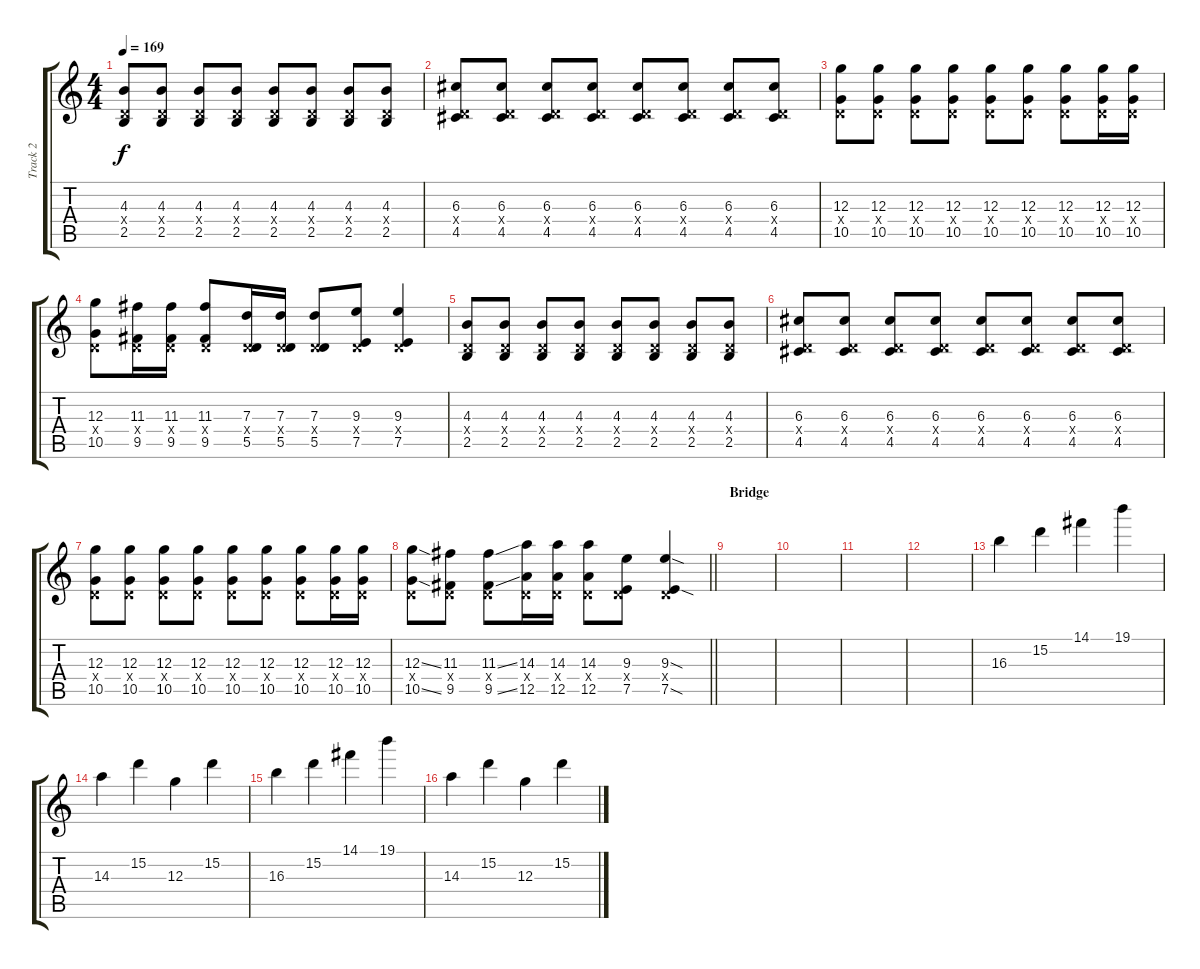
\track ("Track 2" "Track 2") {instrument overdrivenguitar}
\staff {score tabs}
\tuning (E4 B3 G3 D3 A2 E2) {hide}
\ts (4 4)
\tempo 169
\clef g2
\ks c
(4.3 0.4{x} 2.5).8{dy f} (4.3 0.4{x} 2.5).8 (4.3 0.4{x} 2.5).8 (4.3 0.4{x} 2.5).8 (4.3 0.4{x} 2.5).8 (4.3 0.4{x} 2.5).8 (4.3 0.4{x} 2.5).8 (4.3 0.4{x} 2.5).8 |
(6.3 0.4{x} 4.5).8 (6.3 0.4{x} 4.5).8 (6.3 0.4{x} 4.5).8 (6.3 0.4{x} 4.5).8 (6.3 0.4{x} 4.5).8 (6.3 0.4{x} 4.5).8 (6.3 0.4{x} 4.5).8 (6.3 0.4{x} 4.5).8 |
(12.3 0.4{x} 10.5).8 (12.3 0.4{x} 10.5).8 (12.3 0.4{x} 10.5).8 (12.3 0.4{x} 10.5).8 (12.3 0.4{x} 10.5).8 (12.3 0.4{x} 10.5).8 (12.3 0.4{x} 10.5).8 (12.3 0.4{x} 10.5).16 (12.3 0.4{x} 10.5).16 |
(12.3 0.4{x} 10.5).8 (11.3 0.4{x} 9.5).16 (11.3 0.4{x} 9.5).16 (11.3 0.4{x} 9.5).8 (7.3 0.4{x} 5.5).16 (7.3 0.4{x} 5.5).16 (7.3 0.4{x} 5.5).8 (9.3 0.4{x} 7.5).8 (9.3 0.4{x} 7.5).4 |
(4.3 0.4{x} 2.5).8 (4.3 0.4{x} 2.5).8 (4.3 0.4{x} 2.5).8 (4.3 0.4{x} 2.5).8 (4.3 0.4{x} 2.5).8 (4.3 0.4{x} 2.5).8 (4.3 0.4{x} 2.5).8 (4.3 0.4{x} 2.5).8 |
(6.3 0.4{x} 4.5).8 (6.3 0.4{x} 4.5).8 (6.3 0.4{x} 4.5).8 (6.3 0.4{x} 4.5).8 (6.3 0.4{x} 4.5).8 (6.3 0.4{x} 4.5).8 (6.3 0.4{x} 4.5).8 (6.3 0.4{x} 4.5).8 |
(12.3 0.4{x} 10.5).8 (12.3 0.4{x} 10.5).8 (12.3 0.4{x} 10.5).8 (12.3 0.4{x} 10.5).8 (12.3 0.4{x} 10.5).8 (12.3 0.4{x} 10.5).8 (12.3 0.4{x} 10.5).8 (12.3 0.4{x} 10.5).16 (12.3 0.4{x} 10.5).16 |
\barLineRight lightlight
(12.3{ss} 0.4{x} 10.5{ss}).8 (11.3 0.4{x} 9.5).8 (11.3{ss} 0.4{x} 9.5{ss}).8 (14.3 0.4{x} 12.5).16 (14.3 0.4{x} 12.5).16 (14.3 0.4{x} 12.5).8 (9.3 0.4{x} 7.5).8 (9.3{sod} 0.4{x} 7.5{sod}).4 |
\section ("" "Bridge")
|
|
|
|
16.3.4 15.2.4 14.1.4 19.1.4 |
14.3.4 15.2.4 12.3.4 15.2.4 |
16.3.4 15.2.4 14.1.4 19.1.4 |
14.3.4 15.2.4 12.3.4 15.2.4
